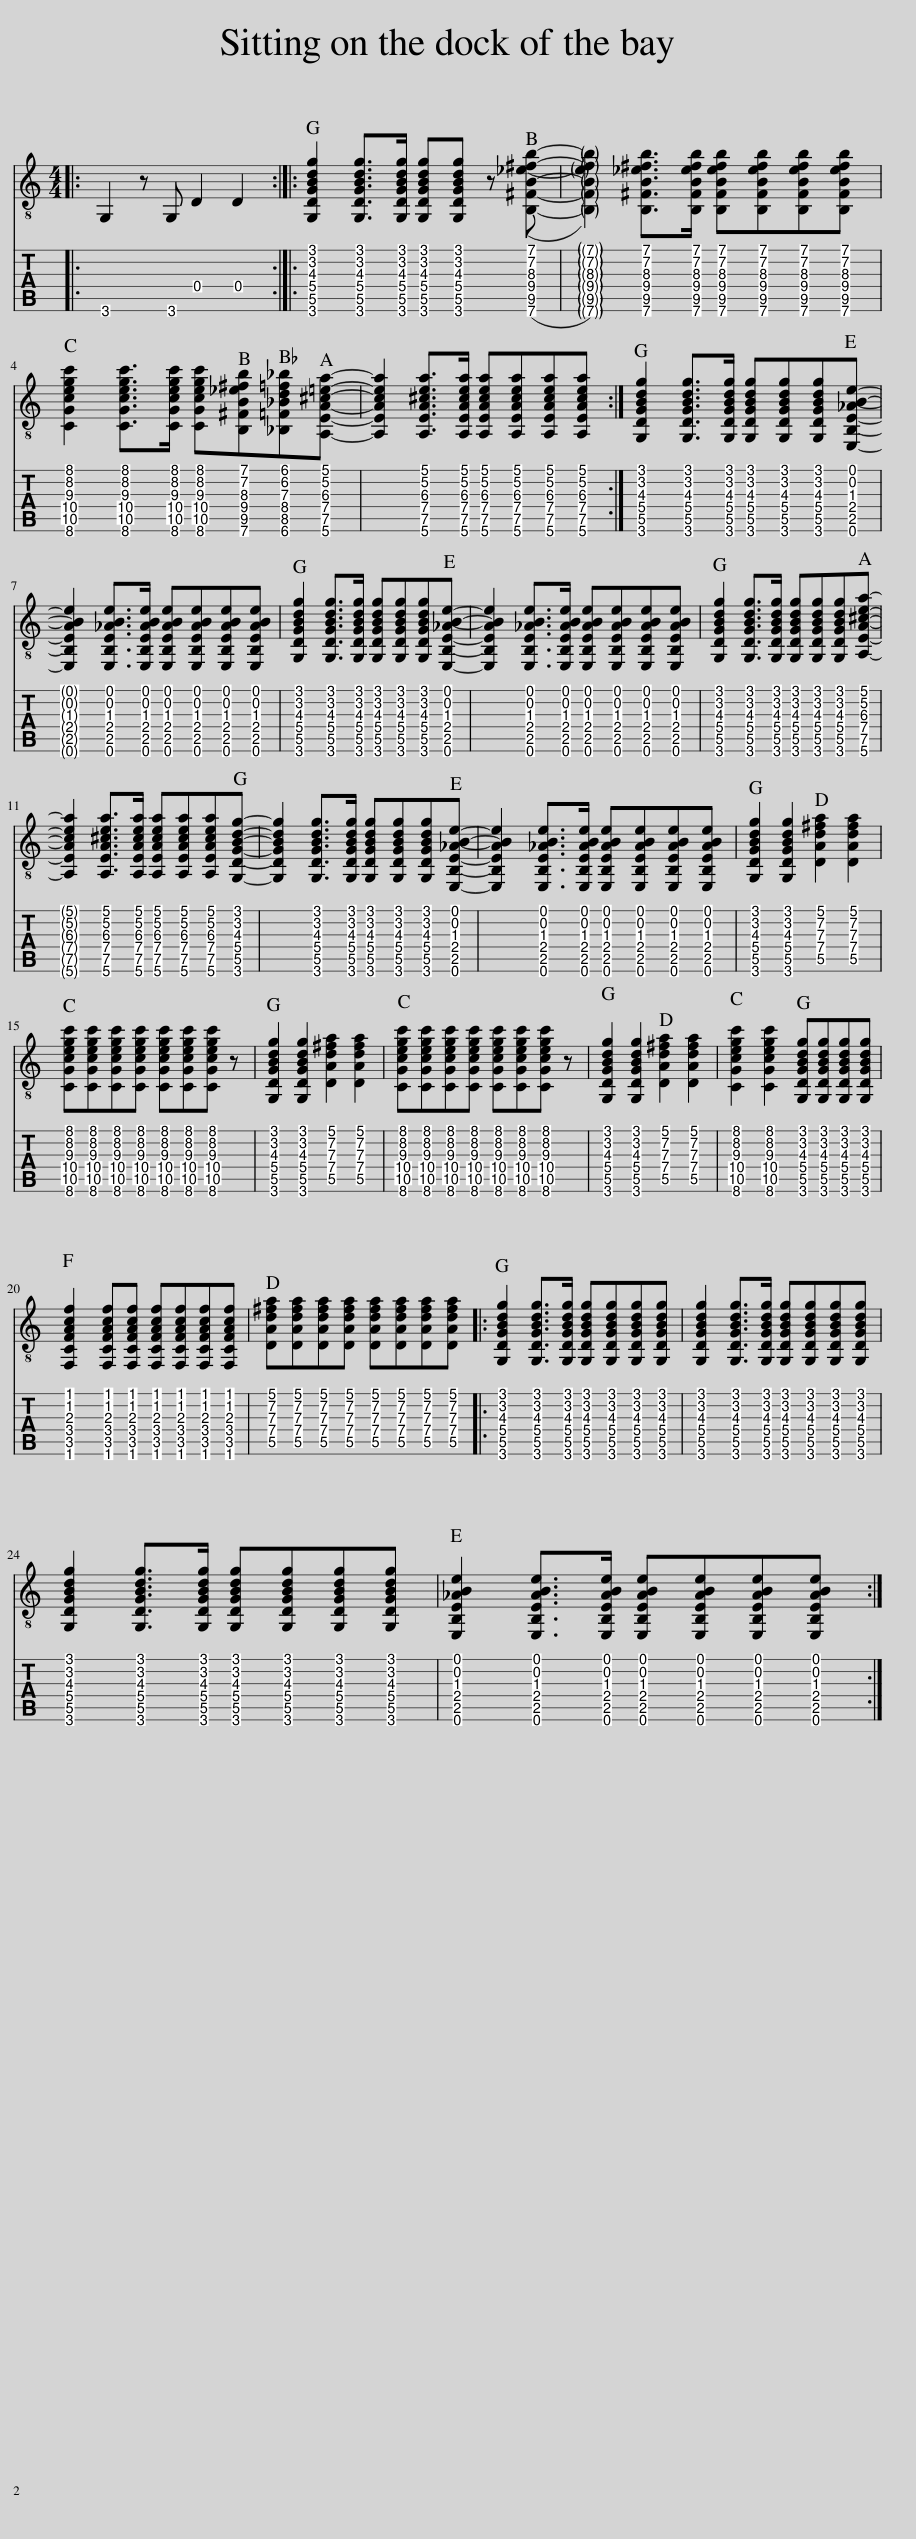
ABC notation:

X:1
%%score { 1 | 2 }
L:1/8
M:4/4
I:linebreak $
K:C
V:1 treble-8
V:2 tab stafflines=6 strings="E2,A2,D3,G3,B3,E4 nostems "
V:1
|: G,2 z G, D2 D2 :: [G,DGBdg]2 [G,DGBdg]>[G,DGBdg] [G,DGBdg][G,DGBdg] z ([B,^FB_e^fb]- | [B,FBefb]2) [B,^FB_e^fb]>[B,FBefb] [B,FBefb][B,FBefb][B,FBefb][B,FBefb] |$ [CGcegc']2 [CGcegc']>[CGcegc'] [CGcegc'][B,^FB_e^fb][_B,=F_Bd=f_b][A,EA^c=ea]- | [A,EAcea]2 [A,EA^cea]>[A,EAcea] [A,EAcea][A,EAcea][A,EAcea][A,EAcea] :| %5
 [G,DGBdg]2 [G,DGBdg]>[G,DGBdg] [G,DGBdg][G,DGBdg][G,DGBdg][E,B,E_ABe]- |$ [E,B,EABe]2 [E,B,E_ABe]>[E,B,EABe] [E,B,EABe][E,B,EABe][E,B,EABe][E,B,EABe] | [G,DGBdg]2 [G,DGBdg]>[G,DGBdg] [G,DGBdg][G,DGBdg][G,DGBdg][E,B,E_ABe]- | [E,B,EABe]2 [E,B,E_ABe]>[E,B,EABe] [E,B,EABe][E,B,EABe][E,B,EABe][E,B,EABe] | [G,DGBdg]2 [G,DGBdg]>[G,DGBdg] [G,DGBdg][G,DGBdg][G,DGBdg][A,EA^cea]- |$ %10
 [A,EAcea]2 [A,EA^cea]>[A,EAcea] [A,EAcea][A,EAcea][A,EAcea][G,DGBdg]- | [G,DGBdg]2 [G,DGBdg]>[G,DGBdg] [G,DGBdg][G,DGBdg][G,DGBdg][E,B,E_ABe]- | [E,B,EABe]2 [E,B,E_ABe]>[E,B,EABe] [E,B,EABe][E,B,EABe][E,B,EABe][E,B,EABe] | [G,DGBdg]2 [G,DGBdg]2 [DAd^fa]2 [DAdfa]2 |$ [CGcegc'][CGcegc'][CGcegc'][CGcegc'] [CGcegc'][CGcegc'][CGcegc'] z | %15
 [G,DGBdg]2 [G,DGBdg]2 [DAd^fa]2 [DAdfa]2 | [CGcegc'][CGcegc'][CGcegc'][CGcegc'] [CGcegc'][CGcegc'][CGcegc'] z | [G,DGBdg]2 [G,DGBdg]2 [DAd^fa]2 [DAdfa]2 | [CGcegc']2 [CGcegc']2 [G,DGBdg][G,DGBdg][G,DGBdg][G,DGBdg] |$ [F,CFAcf]2 [F,CFAcf][F,CFAcf] [F,CFAcf][F,CFAcf][F,CFAcf][F,CFAcf] | %20
 [DAd^fa][DAdfa][DAdfa][DAdfa] [DAdfa][DAdfa][DAdfa][DAdfa] |: [G,DGBdg]2 [G,DGBdg]>[G,DGBdg] [G,DGBdg][G,DGBdg][G,DGBdg][G,DGBdg] | [G,DGBdg]2 [G,DGBdg]>[G,DGBdg] [G,DGBdg][G,DGBdg][G,DGBdg][G,DGBdg] |$ [G,DGBdg]2 [G,DGBdg]>[G,DGBdg] [G,DGBdg][G,DGBdg][G,DGBdg][G,DGBdg] | [E,B,E_ABe]2 [E,B,EABe]>[E,B,EABe] [E,B,EABe][E,B,EABe][E,B,EABe][E,B,EABe] :| %25
V:2
|: !6!G,,2 x !6!G,, !4!D,2 !4!D,2 :: [!6!G,,!5!D,!4!G,!3!B,!2!D!1!G]2 [!6!G,,!5!D,!4!G,!3!B,!2!D!1!G]3/2 [!6!G,,!5!D,!4!G,!3!B,!2!D!1!G]/ [!6!G,,!5!D,!4!G,!3!B,!2!D!1!G] [!6!G,,!5!D,!4!G,!3!B,!2!D!1!G] x ([!6!B,,!5!^F,!4!B,!3!_E!2!^F!1!B]- | [!6!B,,!5!F,!4!B,!3!E!2!F!1!B]2) [!6!B,,!5!^F,!4!B,!3!_E!2!^F!1!B]3/2 [!6!B,,!5!F,!4!B,!3!E!2!F!1!B]/ [!6!B,,!5!F,!4!B,!3!E!2!F!1!B] [!6!B,,!5!F,!4!B,!3!E!2!F!1!B] [!6!B,,!5!F,!4!B,!3!E!2!F!1!B] [!6!B,,!5!F,!4!B,!3!E!2!F!1!B] |$ [!6!C,!5!G,!4!C!3!E!2!G!1!c]2 [!6!C,!5!G,!4!C!3!E!2!G!1!c]3/2 [!6!C,!5!G,!4!C!3!E!2!G!1!c]/ [!6!C,!5!G,!4!C!3!E!2!G!1!c] [!6!B,,!5!^F,!4!B,!3!_E!2!^F!1!B] [!6!_B,,!5!=F,!4!_B,!3!D!2!=F!1!_B] [!6!A,,!5!E,!4!A,!3!^C!2!=E!1!A]- | [!6!A,,!5!E,!4!A,!3!C!2!E!1!A]2 [!6!A,,!5!E,!4!A,!3!^C!2!E!1!A]3/2 [!6!A,,!5!E,!4!A,!3!C!2!E!1!A]/ [!6!A,,!5!E,!4!A,!3!C!2!E!1!A] [!6!A,,!5!E,!4!A,!3!C!2!E!1!A] [!6!A,,!5!E,!4!A,!3!C!2!E!1!A] [!6!A,,!5!E,!4!A,!3!C!2!E!1!A] :| %5
 [!6!G,,!5!D,!4!G,!3!B,!2!D!1!G]2 [!6!G,,!5!D,!4!G,!3!B,!2!D!1!G]3/2 [!6!G,,!5!D,!4!G,!3!B,!2!D!1!G]/ [!6!G,,!5!D,!4!G,!3!B,!2!D!1!G] [!6!G,,!5!D,!4!G,!3!B,!2!D!1!G] [!6!G,,!5!D,!4!G,!3!B,!2!D!1!G] [!6!E,,!5!B,,!4!E,!3!_A,!2!B,!1!E]- |$ [!6!E,,!5!B,,!4!E,!3!A,!2!B,!1!E]2 [!6!E,,!5!B,,!4!E,!3!_A,!2!B,!1!E]3/2 [!6!E,,!5!B,,!4!E,!3!A,!2!B,!1!E]/ [!6!E,,!5!B,,!4!E,!3!A,!2!B,!1!E] [!6!E,,!5!B,,!4!E,!3!A,!2!B,!1!E] [!6!E,,!5!B,,!4!E,!3!A,!2!B,!1!E] [!6!E,,!5!B,,!4!E,!3!A,!2!B,!1!E] | [!6!G,,!5!D,!4!G,!3!B,!2!D!1!G]2 [!6!G,,!5!D,!4!G,!3!B,!2!D!1!G]3/2 [!6!G,,!5!D,!4!G,!3!B,!2!D!1!G]/ [!6!G,,!5!D,!4!G,!3!B,!2!D!1!G] [!6!G,,!5!D,!4!G,!3!B,!2!D!1!G] [!6!G,,!5!D,!4!G,!3!B,!2!D!1!G] [!6!E,,!5!B,,!4!E,!3!_A,!2!B,!1!E]- | [!6!E,,!5!B,,!4!E,!3!A,!2!B,!1!E]2 [!6!E,,!5!B,,!4!E,!3!_A,!2!B,!1!E]3/2 [!6!E,,!5!B,,!4!E,!3!A,!2!B,!1!E]/ [!6!E,,!5!B,,!4!E,!3!A,!2!B,!1!E] [!6!E,,!5!B,,!4!E,!3!A,!2!B,!1!E] [!6!E,,!5!B,,!4!E,!3!A,!2!B,!1!E] [!6!E,,!5!B,,!4!E,!3!A,!2!B,!1!E] | [!6!G,,!5!D,!4!G,!3!B,!2!D!1!G]2 [!6!G,,!5!D,!4!G,!3!B,!2!D!1!G]3/2 [!6!G,,!5!D,!4!G,!3!B,!2!D!1!G]/ [!6!G,,!5!D,!4!G,!3!B,!2!D!1!G] [!6!G,,!5!D,!4!G,!3!B,!2!D!1!G] [!6!G,,!5!D,!4!G,!3!B,!2!D!1!G] [!6!A,,!5!E,!4!A,!3!^C!2!E!1!A]- |$ %10
 [!6!A,,!5!E,!4!A,!3!C!2!E!1!A]2 [!6!A,,!5!E,!4!A,!3!^C!2!E!1!A]3/2 [!6!A,,!5!E,!4!A,!3!C!2!E!1!A]/ [!6!A,,!5!E,!4!A,!3!C!2!E!1!A] [!6!A,,!5!E,!4!A,!3!C!2!E!1!A] [!6!A,,!5!E,!4!A,!3!C!2!E!1!A] [!6!G,,!5!D,!4!G,!3!B,!2!D!1!G]- | [!6!G,,!5!D,!4!G,!3!B,!2!D!1!G]2 [!6!G,,!5!D,!4!G,!3!B,!2!D!1!G]3/2 [!6!G,,!5!D,!4!G,!3!B,!2!D!1!G]/ [!6!G,,!5!D,!4!G,!3!B,!2!D!1!G] [!6!G,,!5!D,!4!G,!3!B,!2!D!1!G] [!6!G,,!5!D,!4!G,!3!B,!2!D!1!G] [!6!E,,!5!B,,!4!E,!3!_A,!2!B,!1!E]- | [!6!E,,!5!B,,!4!E,!3!A,!2!B,!1!E]2 [!6!E,,!5!B,,!4!E,!3!_A,!2!B,!1!E]3/2 [!6!E,,!5!B,,!4!E,!3!A,!2!B,!1!E]/ [!6!E,,!5!B,,!4!E,!3!A,!2!B,!1!E] [!6!E,,!5!B,,!4!E,!3!A,!2!B,!1!E] [!6!E,,!5!B,,!4!E,!3!A,!2!B,!1!E] [!6!E,,!5!B,,!4!E,!3!A,!2!B,!1!E] | [!6!G,,!5!D,!4!G,!3!B,!2!D!1!G]2 [!6!G,,!5!D,!4!G,!3!B,!2!D!1!G]2 [!5!D,!4!A,!3!D!2!^F!1!A]2 [!5!D,!4!A,!3!D!2!F!1!A]2 |$ [!6!C,!5!G,!4!C!3!E!2!G!1!c] [!6!C,!5!G,!4!C!3!E!2!G!1!c] [!6!C,!5!G,!4!C!3!E!2!G!1!c] [!6!C,!5!G,!4!C!3!E!2!G!1!c] [!6!C,!5!G,!4!C!3!E!2!G!1!c] [!6!C,!5!G,!4!C!3!E!2!G!1!c] [!6!C,!5!G,!4!C!3!E!2!G!1!c] x | %15
 [!6!G,,!5!D,!4!G,!3!B,!2!D!1!G]2 [!6!G,,!5!D,!4!G,!3!B,!2!D!1!G]2 [!5!D,!4!A,!3!D!2!^F!1!A]2 [!5!D,!4!A,!3!D!2!F!1!A]2 | [!6!C,!5!G,!4!C!3!E!2!G!1!c] [!6!C,!5!G,!4!C!3!E!2!G!1!c] [!6!C,!5!G,!4!C!3!E!2!G!1!c] [!6!C,!5!G,!4!C!3!E!2!G!1!c] [!6!C,!5!G,!4!C!3!E!2!G!1!c] [!6!C,!5!G,!4!C!3!E!2!G!1!c] [!6!C,!5!G,!4!C!3!E!2!G!1!c] x | [!6!G,,!5!D,!4!G,!3!B,!2!D!1!G]2 [!6!G,,!5!D,!4!G,!3!B,!2!D!1!G]2 [!5!D,!4!A,!3!D!2!^F!1!A]2 [!5!D,!4!A,!3!D!2!F!1!A]2 | [!6!C,!5!G,!4!C!3!E!2!G!1!c]2 [!6!C,!5!G,!4!C!3!E!2!G!1!c]2 [!6!G,,!5!D,!4!G,!3!B,!2!D!1!G] [!6!G,,!5!D,!4!G,!3!B,!2!D!1!G] [!6!G,,!5!D,!4!G,!3!B,!2!D!1!G] [!6!G,,!5!D,!4!G,!3!B,!2!D!1!G] |$ [!6!F,,!5!C,!4!F,!3!A,!2!C!1!F]2 [!6!F,,!5!C,!4!F,!3!A,!2!C!1!F] [!6!F,,!5!C,!4!F,!3!A,!2!C!1!F] [!6!F,,!5!C,!4!F,!3!A,!2!C!1!F] [!6!F,,!5!C,!4!F,!3!A,!2!C!1!F] [!6!F,,!5!C,!4!F,!3!A,!2!C!1!F] [!6!F,,!5!C,!4!F,!3!A,!2!C!1!F] | %20
 [!5!D,!4!A,!3!D!2!^F!1!A] [!5!D,!4!A,!3!D!2!F!1!A] [!5!D,!4!A,!3!D!2!F!1!A] [!5!D,!4!A,!3!D!2!F!1!A] [!5!D,!4!A,!3!D!2!F!1!A] [!5!D,!4!A,!3!D!2!F!1!A] [!5!D,!4!A,!3!D!2!F!1!A] [!5!D,!4!A,!3!D!2!F!1!A] |: [!6!G,,!5!D,!4!G,!3!B,!2!D!1!G]2 [!6!G,,!5!D,!4!G,!3!B,!2!D!1!G]3/2 [!6!G,,!5!D,!4!G,!3!B,!2!D!1!G]/ [!6!G,,!5!D,!4!G,!3!B,!2!D!1!G] [!6!G,,!5!D,!4!G,!3!B,!2!D!1!G] [!6!G,,!5!D,!4!G,!3!B,!2!D!1!G] [!6!G,,!5!D,!4!G,!3!B,!2!D!1!G] | [!6!G,,!5!D,!4!G,!3!B,!2!D!1!G]2 [!6!G,,!5!D,!4!G,!3!B,!2!D!1!G]3/2 [!6!G,,!5!D,!4!G,!3!B,!2!D!1!G]/ [!6!G,,!5!D,!4!G,!3!B,!2!D!1!G] [!6!G,,!5!D,!4!G,!3!B,!2!D!1!G] [!6!G,,!5!D,!4!G,!3!B,!2!D!1!G] [!6!G,,!5!D,!4!G,!3!B,!2!D!1!G] |$ [!6!G,,!5!D,!4!G,!3!B,!2!D!1!G]2 [!6!G,,!5!D,!4!G,!3!B,!2!D!1!G]3/2 [!6!G,,!5!D,!4!G,!3!B,!2!D!1!G]/ [!6!G,,!5!D,!4!G,!3!B,!2!D!1!G] [!6!G,,!5!D,!4!G,!3!B,!2!D!1!G] [!6!G,,!5!D,!4!G,!3!B,!2!D!1!G] [!6!G,,!5!D,!4!G,!3!B,!2!D!1!G] | [!6!E,,!5!B,,!4!E,!3!_A,!2!B,!1!E]2 [!6!E,,!5!B,,!4!E,!3!A,!2!B,!1!E]3/2 [!6!E,,!5!B,,!4!E,!3!A,!2!B,!1!E]/ [!6!E,,!5!B,,!4!E,!3!A,!2!B,!1!E] [!6!E,,!5!B,,!4!E,!3!A,!2!B,!1!E] [!6!E,,!5!B,,!4!E,!3!A,!2!B,!1!E] [!6!E,,!5!B,,!4!E,!3!A,!2!B,!1!E] :| %25
